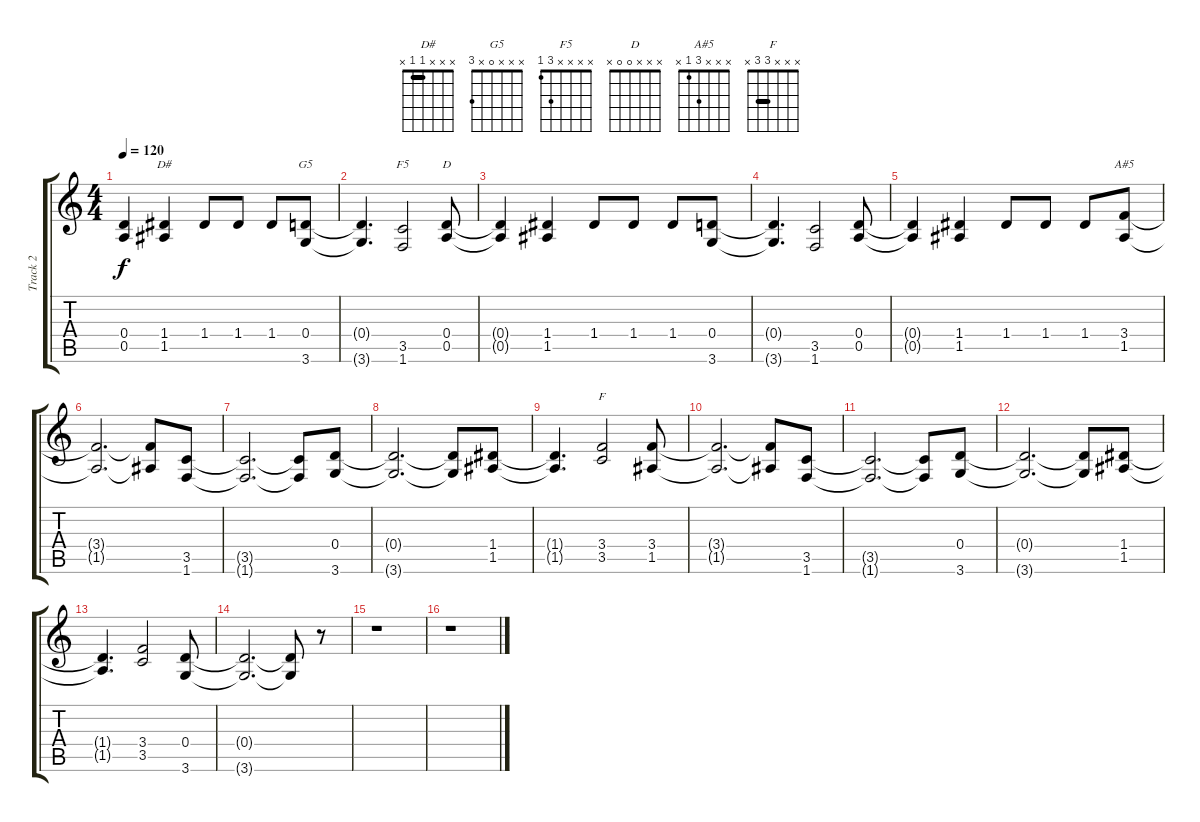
\track ("Track 2" "Track 2") {instrument distortionguitar}
\staff {score tabs}
\tuning (E4 B3 G3 D3 A2 E2) {hide}
\chord ("D#" x x x 1 1 x) {barre 1}
\chord ("G5" x x x 0 x 3)
\chord ("F5" x x x x 3 1)
\chord ("D" x x x 0 0 x)
\chord ("A#5" x x x 3 1 x)
\chord ("F" x x x 3 3 x) {barre 3}
\ts (4 4)
\tempo 120
\clef g2
\ks c
(0.4{t} 0.5{t}).4{dy f} (1.4 1.5).4{ch "D#"} 1.4.8 1.4.8 1.4.8 (0.4 3.6).8{ch "G5"} |
(0.4{t} 3.6{t}).4{d} (3.5 1.6).2{ch "F5"} (0.4 0.5).8{ch "D"} |
(0.4{t} 0.5{t}).4 (1.4 1.5).4 1.4.8 1.4.8 1.4.8 (0.4 3.6).8 |
(0.4{t} 3.6{t}).4{d} (3.5 1.6).2 (0.4 0.5).8 |
(0.4{t} 0.5{t}).4 (1.4 1.5).4 1.4.8 1.4.8 1.4.8 (3.4 1.5).8{ch "A#5"} |
(3.4{t} 1.5{t}).2{d} (3.4{t} 1.5{t}).8 (3.5 1.6).8 |
(3.5{t} 1.6{t}).2{d} (3.5{t} 1.6{t}).8 (0.4 3.6).8 |
(0.4{t} 3.6{t}).2{d} (0.4{t} 3.6{t}).8 (1.4 1.5).8 |
(1.4{t} 1.5{t}).4{d} (3.4 3.5).2{ch "F"} (3.4 1.5).8 |
(3.4{t} 1.5{t}).2{d} (3.4{t} 1.5{t}).8 (3.5 1.6).8 |
(3.5{t} 1.6{t}).2{d} (3.5{t} 1.6{t}).8 (0.4 3.6).8 |
(0.4{t} 3.6{t}).2{d} (0.4{t} 3.6{t}).8 (1.4 1.5).8 |
(1.4{t} 1.5{t}).4{d} (3.4 3.5).2 (0.4 3.6).8 |
(0.4{t} 3.6{t}).2{d} (0.4{t} 3.6{t}).8 r.8 |
r.1 |
r.1
